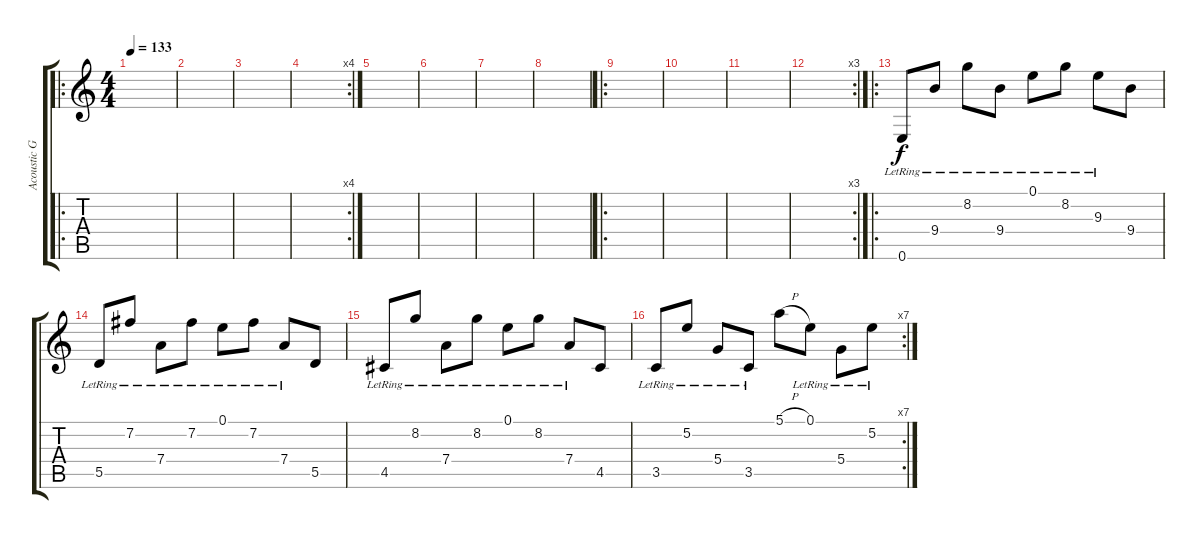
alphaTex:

\track ("Acoustic Guitar" "Acoustic G") {instrument acousticguitarsteel}
\staff {score tabs}
\tuning (E4 B3 G3 D3 A2 E2) {hide}
\ro
\ts (4 4)
\tempo 133
\clef g2
\ks c
|
|
|
\rc 4
|
|
|
|
|
\ro
|
|
|
\rc 3
|
\ro
0.6{lr}.8{volume 0 instrument acousticguitarsteel} 9.4{lr}.8 8.2{lr}.8 9.4{lr}.8 0.1{lr}.8 8.2{lr}.8 9.3{lr}.8 9.4.8 |
5.5{lr}.8 7.2{lr}.8 7.4{lr}.8 7.2{lr}.8 0.1{lr}.8 7.2{lr}.8 7.4{lr}.8 5.5.8 |
4.5{lr}.8 8.2{lr}.8 7.4{lr}.8 8.2{lr}.8 0.1{lr}.8 8.2{lr}.8 7.4{lr}.8 4.5.8 |
\rc 7
3.5{lr}.8 5.2{lr}.8 5.4{lr}.8 3.5{lr}.8 5.1{h}.8 0.1{lr}.8 5.4{lr}.8 5.2{lr}.8
